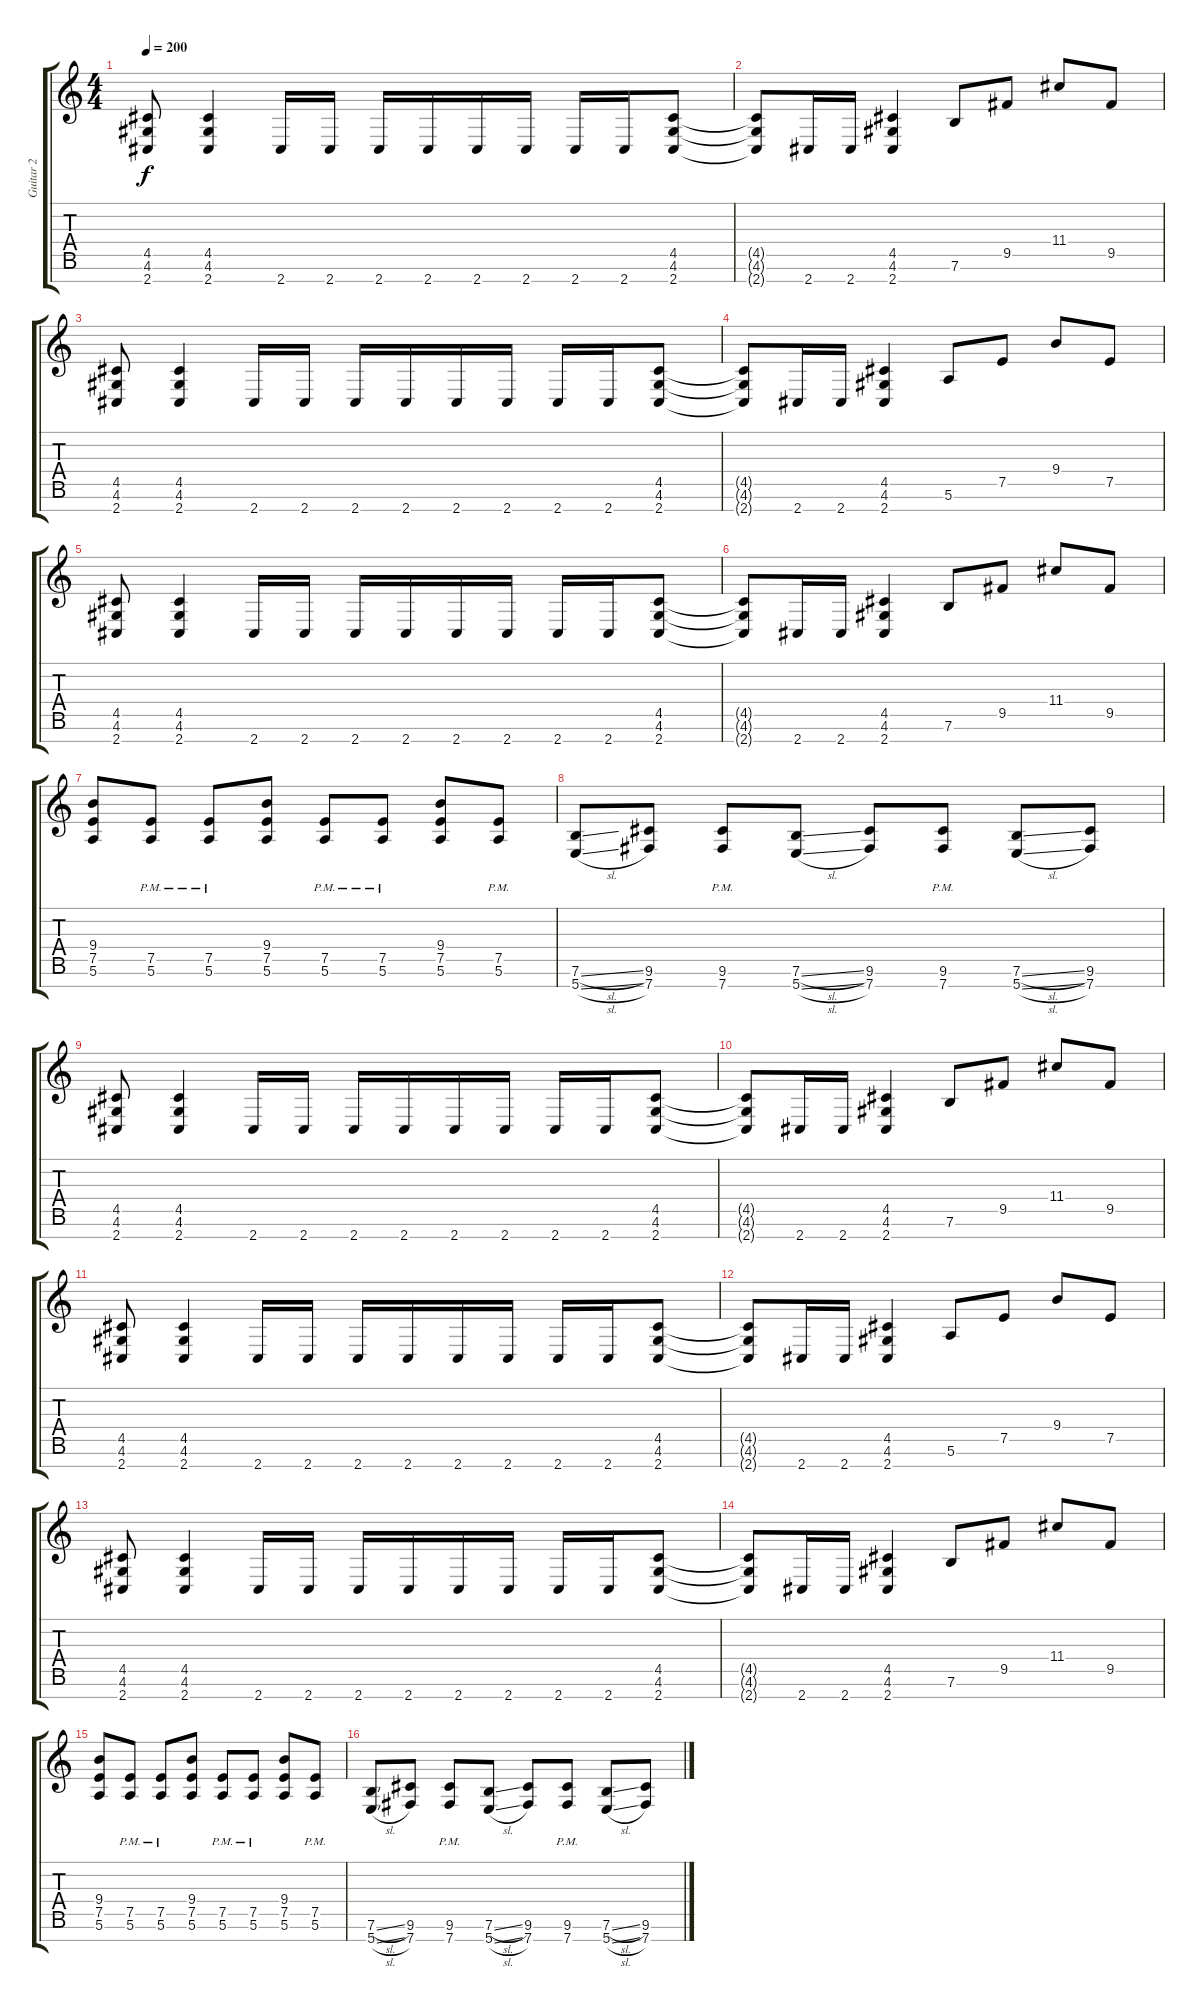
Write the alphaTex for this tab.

\track ("Guitar 2" "Guitar 2") {instrument overdrivenguitar}
\staff {score tabs}
\tuning (E4 B3 G3 D3 A2 E2 B1) {hide}
\ts (4 4)
\tempo 200
\clef g2
\ks c
(4.5 4.6 2.7).8{dy f} (4.5 4.6 2.7).4 2.7.16 2.7.16 2.7.16 2.7.16 2.7.16 2.7.16 2.7.16 2.7.16 (4.5 4.6 2.7).8 |
(4.5{t} 4.6{t} 2.7{t}).8 2.7.16 2.7.16 (4.5 4.6 2.7).4 7.6.8 9.5.8 11.4.8 9.5.8 |
(4.5 4.6 2.7).8 (4.5 4.6 2.7).4 2.7.16 2.7.16 2.7.16 2.7.16 2.7.16 2.7.16 2.7.16 2.7.16 (4.5 4.6 2.7).8 |
(4.5{t} 4.6{t} 2.7{t}).8 2.7.16 2.7.16 (4.5 4.6 2.7).4 5.6.8 7.5.8 9.4.8 7.5.8 |
(4.5 4.6 2.7).8 (4.5 4.6 2.7).4 2.7.16 2.7.16 2.7.16 2.7.16 2.7.16 2.7.16 2.7.16 2.7.16 (4.5 4.6 2.7).8 |
(4.5{t} 4.6{t} 2.7{t}).8 2.7.16 2.7.16 (4.5 4.6 2.7).4 7.6.8 9.5.8 11.4.8 9.5.8 |
(9.4 7.5 5.6).8 (7.5{pm} 5.6{pm}).8 (7.5{pm} 5.6{pm}).8 (9.4 7.5 5.6).8 (7.5{pm} 5.6{pm}).8 (7.5{pm} 5.6{pm}).8 (9.4 7.5 5.6).8 (7.5{pm} 5.6{pm}).8 |
(7.6{sl} 5.7{sl}).8 (9.6 7.7).8 (9.6{pm} 7.7{pm}).8 (7.6{sl} 5.7{sl}).8 (9.6 7.7).8 (9.6{pm} 7.7{pm}).8 (7.6{sl} 5.7{sl}).8 (9.6 7.7).8 |
(4.5 4.6 2.7).8 (4.5 4.6 2.7).4 2.7.16 2.7.16 2.7.16 2.7.16 2.7.16 2.7.16 2.7.16 2.7.16 (4.5 4.6 2.7).8 |
(4.5{t} 4.6{t} 2.7{t}).8 2.7.16 2.7.16 (4.5 4.6 2.7).4 7.6.8 9.5.8 11.4.8 9.5.8 |
(4.5 4.6 2.7).8 (4.5 4.6 2.7).4 2.7.16 2.7.16 2.7.16 2.7.16 2.7.16 2.7.16 2.7.16 2.7.16 (4.5 4.6 2.7).8 |
(4.5{t} 4.6{t} 2.7{t}).8 2.7.16 2.7.16 (4.5 4.6 2.7).4 5.6.8 7.5.8 9.4.8 7.5.8 |
(4.5 4.6 2.7).8 (4.5 4.6 2.7).4 2.7.16 2.7.16 2.7.16 2.7.16 2.7.16 2.7.16 2.7.16 2.7.16 (4.5 4.6 2.7).8 |
(4.5{t} 4.6{t} 2.7{t}).8 2.7.16 2.7.16 (4.5 4.6 2.7).4 7.6.8 9.5.8 11.4.8 9.5.8 |
(9.4 7.5 5.6).8 (7.5{pm} 5.6{pm}).8 (7.5{pm} 5.6{pm}).8 (9.4 7.5 5.6).8 (7.5{pm} 5.6{pm}).8 (7.5{pm} 5.6{pm}).8 (9.4 7.5 5.6).8 (7.5{pm} 5.6{pm}).8 |
(7.6{sl} 5.7{sl}).8 (9.6 7.7).8 (9.6{pm} 7.7{pm}).8 (7.6{sl} 5.7{sl}).8 (9.6 7.7).8 (9.6{pm} 7.7{pm}).8 (7.6{sl} 5.7{sl}).8 (9.6 7.7).8
